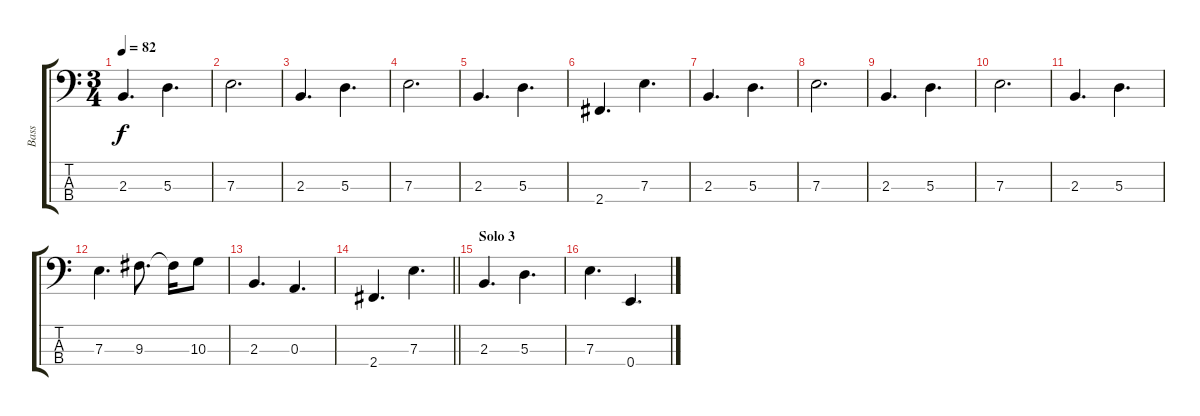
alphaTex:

\track ("Bass" "Bass") {instrument electricbassfinger}
\staff {score tabs}
\tuning (G2 D2 A1 E1) {hide}
\ts (3 4)
\tempo 82
\clef f4
\ks c
2.3.4{d dy f} 5.3.4{d} |
7.3.2{d} |
2.3.4{d} 5.3.4{d} |
7.3.2{d} |
2.3.4{d} 5.3.4{d} |
2.4.4{d} 7.3.4{d} |
2.3.4{d} 5.3.4{d} |
7.3.2{d} |
2.3.4{d} 5.3.4{d} |
7.3.2{d} |
2.3.4{d} 5.3.4{d} |
7.3.4{d} 9.3.8{d} 9.3{t}.16 10.3.8 |
2.3.4{d} 0.3.4{d} |
\barLineRight lightlight
2.4.4{d} 7.3.4{d} |
\section ("" "Solo 3")
2.3.4{d} 5.3.4{d} |
7.3.4{d} 0.4.4{d}
